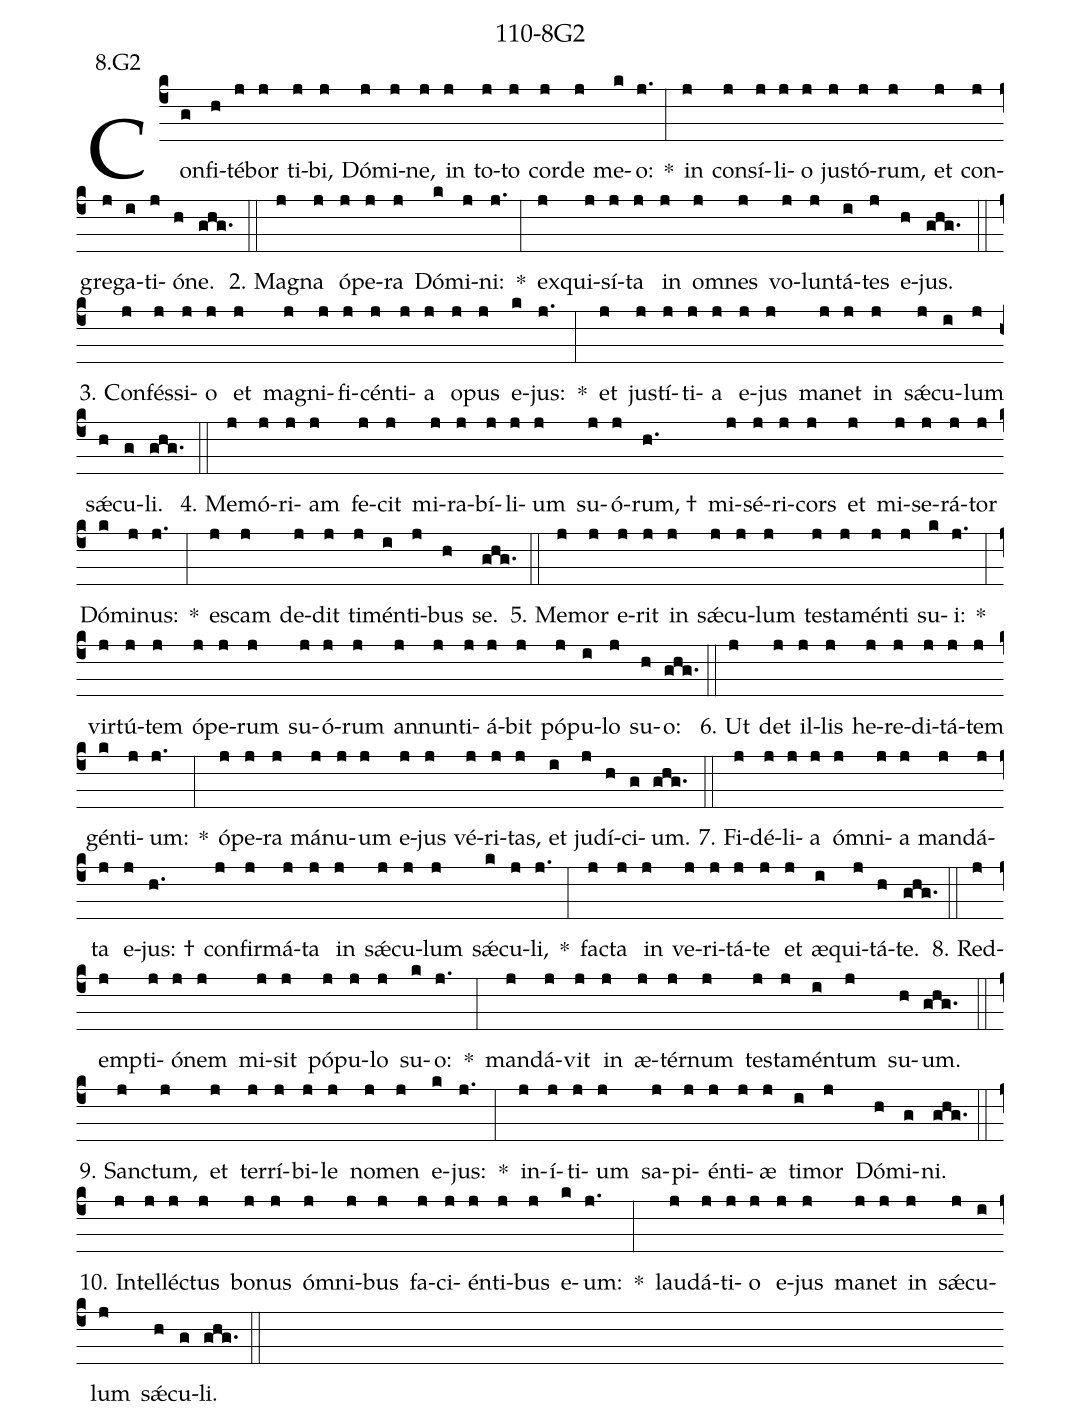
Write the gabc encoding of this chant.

name: 110-8G2;
annotation: 8.G2;
%%
(c4)Con(g)fi(h)té(j)bor(j) ti(j)bi,(j) Dó(j)mi(j)ne,(j) in(j) to(j)to(j) cor(j)de(j) me(k)o:(j.) *(:) in(j) con(j)sí(j)li(j)o(j) jus(j)tó(j)rum,(j) et(j) con(j)gre(j)ga(i)ti(j)ó(h)ne.(ghg.) (::)
2. Ma(j)gna(j) ó(j)pe(j)ra(j) Dó(k)mi(j)ni:(j.) *(:) ex(j)qui(j)sí(j)ta(j) in(j) om(j)nes(j) vo(j)lun(j)tá(i)tes(j) e(h)jus.(ghg.) (::)
3. Con(j)fés(j)si(j)o(j) et(j) ma(j)gni(j)fi(j)cén(j)ti(j)a(j) o(j)pus(j) e(k)jus:(j.) *(:) et(j) jus(j)tí(j)ti(j)a(j) e(j)jus(j) ma(j)net(j) in(j) sǽ(j)cu(i)lum(j) sǽ(h)cu(g)li.(ghg.) (::)
4. Me(j)mó(j)ri(j)am(j) fe(j)cit(j) mi(j)ra(j)bí(j)li(j)um(j) su(j)ó(j)rum, †(h.) mi(j)sé(j)ri(j)cors(j) et(j) mi(j)se(j)rá(j)tor(j) Dó(k)mi(j)nus:(j.) *(:) es(j)cam(j) de(j)dit(j) ti(j)mén(i)ti(j)bus(h) se.(ghg.) (::)
5. Me(j)mor(j) e(j)rit(j) in(j) sǽ(j)cu(j)lum(j) tes(j)ta(j)mén(j)ti(j) su(k)i:(j.) *(:) vir(j)tú(j)tem(j) ó(j)pe(j)rum(j) su(j)ó(j)rum(j) an(j)nun(j)ti(j)á(j)bit(j) pó(j)pu(i)lo(j) su(h)o:(ghg.) (::)
6. Ut(j) det(j) il(j)lis(j) he(j)re(j)di(j)tá(j)tem(j) gén(k)ti(j)um:(j.) *(:) ó(j)pe(j)ra(j) má(j)nu(j)um(j) e(j)jus(j) vé(j)ri(j)tas,(j) et(i) ju(j)dí(h)ci(g)um.(ghg.) (::)
7. Fi(j)dé(j)li(j)a(j) óm(j)ni(j)a(j) man(j)dá(j)ta(j) e(j)jus: †(h.) con(j)fir(j)má(j)ta(j) in(j) sǽ(j)cu(j)lum(j) sǽ(k)cu(j)li,(j.) *(:) fac(j)ta(j) in(j) ve(j)ri(j)tá(j)te(j) et(j) æ(i)qui(j)tá(h)te.(ghg.) (::)
8. Red(j)emp(j)ti(j)ó(j)nem(j) mi(j)sit(j) pó(j)pu(j)lo(j) su(k)o:(j.) *(:) man(j)dá(j)vit(j) in(j) æ(j)tér(j)num(j) tes(j)ta(j)mén(i)tum(j) su(h)um.(ghg.) (::)
9. Sanc(j)tum,(j) et(j) ter(j)rí(j)bi(j)le(j) no(j)men(j) e(k)jus:(j.) *(:) in(j)í(j)ti(j)um(j) sa(j)pi(j)én(j)ti(j)æ(j) ti(i)mor(j) Dó(h)mi(g)ni.(ghg.) (::)
10. In(j)tel(j)léc(j)tus(j) bo(j)nus(j) óm(j)ni(j)bus(j) fa(j)ci(j)én(j)ti(j)bus(j) e(k)um:(j.) *(:) lau(j)dá(j)ti(j)o(j) e(j)jus(j) ma(j)net(j) in(j) sǽ(j)cu(i)lum(j) sǽ(h)cu(g)li.(ghg.) (::)
